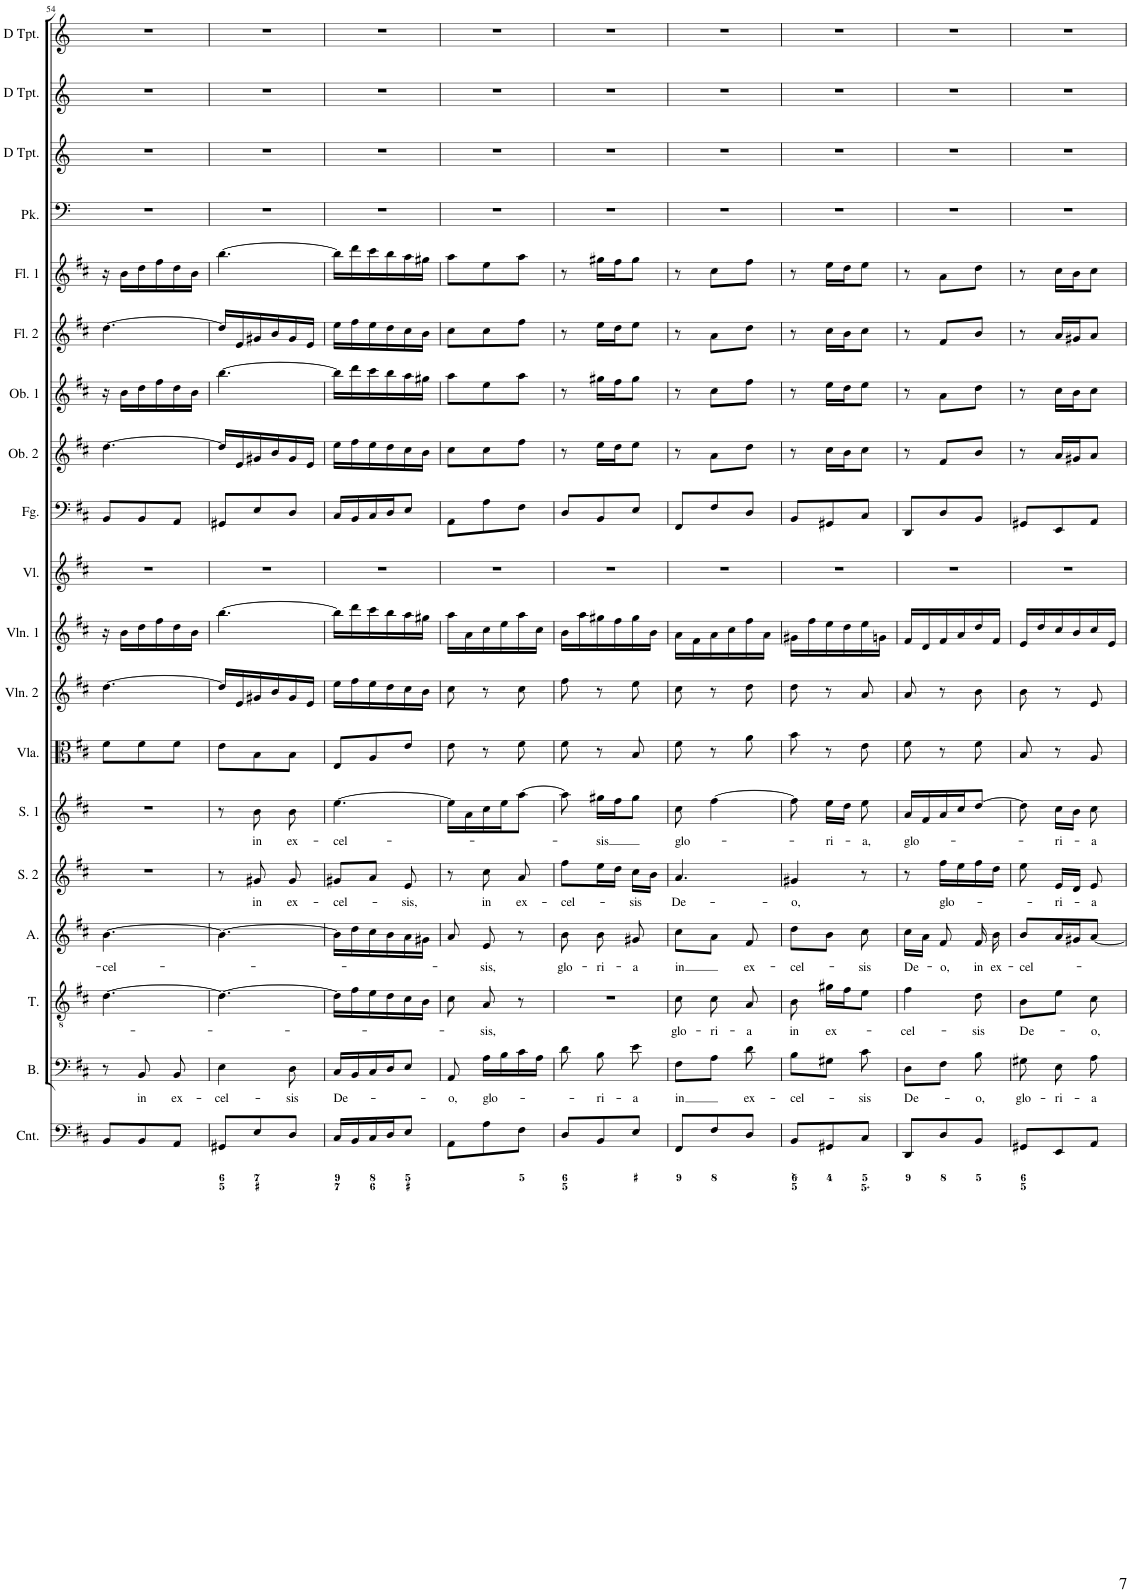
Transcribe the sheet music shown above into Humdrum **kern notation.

**kern	**kern	**text	**kern	**text	**kern	**text	**kern	**text	**kern	**text	**kern	**kern	**kern	**kern	**kern	**kern	**kern	**kern	**kern	**kern	**kern	**kern	**kern
*part19	*part18	*part18	*part17	*part17	*part16	*part16	*part15	*part15	*part14	*part14	*part13	*part12	*part11	*part10	*part9	*part8	*part7	*part6	*part5	*part4	*part3	*part2	*part1
*staff19	*staff18	*staff18	*staff17	*staff17	*staff16	*staff16	*staff15	*staff15	*staff14	*staff14	*staff13	*staff12	*staff11	*staff10	*staff9	*staff8	*staff7	*staff6	*staff5	*staff4	*staff3	*staff2	*staff1
*I"Continuo	*I"Basso	*	*I"Tenore	*	*I"Alto	*	*I"Soprano 2	*	*I"Soprano 1	*	*I"Viola	*I"Violino 2	*I"Violino 1	*I"Violino solo	*I"Fagotti	*I"Oboe d'amore 2	*I"Oboe d'amore 1	*I"Flauto traverso 2	*I"Flauto traverso 1	*I"Pauke	*I"D Trompete	*I"D Trompete	*I"D Trompete
*I'Cnt.	*I'B.	*	*I'T.	*	*I'A.	*	*I'S. 2	*	*I'S. 1	*	*I'Vla.	*I'Vln. 2	*I'Vln. 1	*I'Vl.	*I'Fg.	*I'Ob. 2	*I'Ob. 1	*I'Fl. 2	*I'Fl. 1	*I'Pk.	*I'D Tpt.	*I'D Tpt.	*I'D Tpt.
!!LO:PB:g=z
*clefF4	*clefF4	*	*clefGv2	*	*clefG2	*	*clefG2	*	*clefG2	*	*clefC3	*clefG2	*clefG2	*clefG2	*clefF4	*clefG2	*clefG2	*clefG2	*clefG2	*clefF4	*clefG2	*clefG2	*clefG2
*	*	*	*	*	*	*	*	*	*	*	*	*	*	*	*	*	*	*	*	*Trd-1c-2	*Trd-1c-2	*Trd-1c-2	*Trd-1c-2
*k[f#c#]	*k[f#c#]	*	*k[f#c#]	*	*k[f#c#]	*	*k[f#c#]	*	*k[f#c#]	*	*k[f#c#]	*k[f#c#]	*k[f#c#]	*k[f#c#]	*k[f#c#]	*k[f#c#]	*k[f#c#]	*k[f#c#]	*k[f#c#]	*k[]	*k[]	*k[]	*k[]
*M3/8	*M3/8	*	*M3/8	*	*M3/8	*	*M3/8	*	*M3/8	*	*M3/8	*M3/8	*M3/8	*M3/8	*M3/8	*M3/8	*M3/8	*M3/8	*M3/8	*M3/8	*M3/8	*M3/8	*M3/8
=54	=54	=54	=54	=54	=54	=54	=54	=54	=54	=54	=54	=54	=54	=54	=54	=54	=54	=54	=54	=54	=54	=54	=54
!	!	!	!	!	!	!LO:LY:b	!	!	!	!	!	!	!	!	!	!	!	!	!	!	!	!	!
8BB/L	8r	.	[4.d\	.	[4.b\	-cel-	4.r	.	4.r	.	8f#\L	[4.dd\	16r	4.r	8BB/L	[4.dd\	16r	[4.dd\	16r	4.r	4.r	4.r	4.r
.	.	.	.	.	.	.	.	.	.	.	.	.	16b\LL	.	.	.	16b\LL	.	16b\LL	.	.	.	.
!	!	!LO:LY:b	!	!	!	!	!	!	!	!	!	!	!	!	!	!	!	!	!	!	!	!	!
8BB/	8BB/	in	.	.	.	.	.	.	.	.	8f#\	.	16dd\	.	8BB/	.	16dd\	.	16dd\	.	.	.	.
.	.	.	.	.	.	.	.	.	.	.	.	.	16ff#\	.	.	.	16ff#\	.	16ff#\	.	.	.	.
!	!	!LO:LY:b	!	!	!	!	!	!	!	!	!	!	!	!	!	!	!	!	!	!	!	!	!
8AA/J	8BB/	ex-	.	.	.	.	.	.	.	.	8f#\J	.	16dd\	.	8AA/J	.	16dd\	.	16dd\	.	.	.	.
.	.	.	.	.	.	.	.	.	.	.	.	.	16b\JJ	.	.	.	16b\JJ	.	16b\JJ	.	.	.	.
=55	=55	=55	=55	=55	=55	=55	=55	=55	=55	=55	=55	=55	=55	=55	=55	=55	=55	=55	=55	=55	=55	=55	=55
!	!	!LO:LY:b	!	!	!	!	!	!	!	!	!	!	!	!	!	!	!	!	!	!	!	!	!
8GG#X/L	4E\	-cel-	4.d\_	.	4.b\_	.	8r	.	8r	.	8e\L	16dd/LL]	[4.bb\	4.r	8GG#X/L	16dd/LL]	[4.bb\	16dd/LL]	[4.bb\	4.r	4.r	4.r	4.r
.	.	.	.	.	.	.	.	.	.	.	.	16e/	.	.	.	16e/	.	16e/	.	.	.	.	.
!	!	!	!	!	!	!	!	!LO:LY:b	!	!LO:LY:b	!	!	!	!	!	!	!	!	!	!	!	!	!
8E/	.	.	.	.	.	.	8g#X/	in	8b\	in	8B\	16g#X/	.	.	8E/	16g#X/	.	16g#X/	.	.	.	.	.
.	.	.	.	.	.	.	.	.	.	.	.	16b/	.	.	.	16b/	.	16b/	.	.	.	.	.
!	!	!LO:LY:b	!	!	!	!	!	!LO:LY:b	!	!LO:LY:b	!	!	!	!	!	!	!	!	!	!	!	!	!
8D/J	8D\	-sis	.	.	.	.	8g#/	ex-	8b\	ex-	8B\J	16g#/	.	.	8D/J	16g#/	.	16g#/	.	.	.	.	.
.	.	.	.	.	.	.	.	.	.	.	.	16e/JJ	.	.	.	16e/JJ	.	16e/JJ	.	.	.	.	.
=56	=56	=56	=56	=56	=56	=56	=56	=56	=56	=56	=56	=56	=56	=56	=56	=56	=56	=56	=56	=56	=56	=56	=56
!	!	!LO:LY:b	!	!	!	!	!	!LO:LY:b	!	!LO:LY:b	!	!	!	!	!	!	!	!	!	!	!	!	!
16C#/LL	16C#/LL	De-	16d\LL]	.	16b\LL]	.	8g#X/L	-cel-	[4.ee\	-cel-	8E/L	16ee\LL	16bb\LL]	4.r	16C#/LL	16ee\LL	16bb\LL]	16ee\LL	16bb\LL]	4.r	4.r	4.r	4.r
16BB/	16BB/	.	16f#\	.	16dd\	.	.	.	.	.	.	16ff#\	16ddd\	.	16BB/	16ff#\	16ddd\	16ff#\	16ddd\	.	.	.	.
16C#/	16C#/	.	16e\	.	16cc#\	.	8a/J	.	.	.	8A/	16ee\	16ccc#\	.	16C#/	16ee\	16ccc#\	16ee\	16ccc#\	.	.	.	.
16D/J	16D/J	.	16d\	.	16b\	.	.	.	.	.	.	16dd\	16bb\	.	16D/J	16dd\	16bb\	16dd\	16bb\	.	.	.	.
!	!	!	!	!	!	!	!	!LO:LY:b	!	!	!	!	!	!	!	!	!	!	!	!	!	!	!
8E/J	8E/J	.	16c#\	.	16a\	.	8e/	-sis,	.	.	8e/J	16cc#\	16aa\	.	8E/J	16cc#\	16aa\	16cc#\	16aa\	.	.	.	.
.	.	.	16B\JJ	.	16g#X\JJ	.	.	.	.	.	.	16b\JJ	16gg#X\JJ	.	.	16b\JJ	16gg#X\JJ	16b\JJ	16gg#X\JJ	.	.	.	.
=57	=57	=57	=57	=57	=57	=57	=57	=57	=57	=57	=57	=57	=57	=57	=57	=57	=57	=57	=57	=57	=57	=57	=57
!	!	!LO:LY:b	!	!	!	!	!	!	!	!	!	!	!	!	!	!	!	!	!	!	!	!	!
8AA\L	8AA/	-o,	8c#\	.	8a/	.	8r	.	16ee\LL]	.	8e\	8cc#\	16aa\LL	4.r	8AA\L	8cc#\L	8aa\L	8cc#\L	8aa\L	4.r	4.r	4.r	4.r
.	.	.	.	.	.	.	.	.	16a\	.	.	.	16a\	.	.	.	.	.	.	.	.	.	.
!	!	!LO:LY:b	!	!LO:LY:b	!	!LO:LY:b	!	!LO:LY:b	!	!	!	!	!	!	!	!	!	!	!	!	!	!	!
8A\	16A\LL	glo-	8A/	sis,	8e/	-sis,	8cc#\	in	16cc#\	.	8r	8r	16cc#\	.	8A\	8cc#\	8ee\	8cc#\	8ee\	.	.	.	.
.	16B\	.	.	.	.	.	.	.	16ee\J	.	.	.	16ee\	.	.	.	.	.	.	.	.	.	.
!	!	!	!	!	!	!	!	!LO:LY:b	!	!	!	!	!	!	!	!	!	!	!	!	!	!	!
8F#\J	16c#\	.	8r	.	8r	.	8a/	ex-	[8aa\J	.	8f#\	8cc#\	16aa\	.	8F#\J	8ff#\J	8aa\J	8ff#\J	8aa\J	.	.	.	.
.	16A\JJ	.	.	.	.	.	.	.	.	.	.	.	16cc#\JJ	.	.	.	.	.	.	.	.	.	.
=58	=58	=58	=58	=58	=58	=58	=58	=58	=58	=58	=58	=58	=58	=58	=58	=58	=58	=58	=58	=58	=58	=58	=58
!	!	!	!	!	!	!LO:LY:b	!	!LO:LY:b	!	!	!	!	!	!	!	!	!	!	!	!	!	!	!
8D/L	8d\	.	4.r	.	8b\	glo-	8ff#\L	-cel-	8aa\]	.	8f#\	8ff#\	16b\LL	4.r	8D/L	8r	8r	8r	8r	4.r	4.r	4.r	4.r
.	.	.	.	.	.	.	.	.	.	.	.	.	16aa\	.	.	.	.	.	.	.	.	.	.
!	!	!LO:LY:b	!	!	!	!LO:LY:b	!	!	!	!LO:LY:b	!	!	!	!	!	!	!	!	!	!	!	!	!
8BB/	8B\	-ri-	.	.	8b\	-ri-	16ee\L	.	16gg#X\LL	-sis	8r	8r	16gg#X\	.	8BB/	16ee\LL	16gg#X\LL	16ee\LL	16gg#X\LL	.	.	.	.
.	.	.	.	.	.	.	16dd\JJ	.	16ff#\J	.	.	.	16ff#\	.	.	16dd\J	16ff#\J	16dd\J	16ff#\J	.	.	.	.
!	!	!LO:LY:b	!	!	!	!LO:LY:b	!	!LO:LY:b	!	!	!	!	!	!	!	!	!	!	!	!	!	!	!
8E/J	8e\	-a	.	.	8g#X/	-a	16cc#\LL	-sis	8gg#\J	.	8B/	8ee\	16gg#\	.	8E/J	8ee\J	8gg#\J	8ee\J	8gg#\J	.	.	.	.
.	.	.	.	.	.	.	16b\JJ	.	.	.	.	.	16b\JJ	.	.	.	.	.	.	.	.	.	.
=59	=59	=59	=59	=59	=59	=59	=59	=59	=59	=59	=59	=59	=59	=59	=59	=59	=59	=59	=59	=59	=59	=59	=59
!	!	!LO:LY:b	!	!LO:LY:b	!	!LO:LY:b	!	!LO:LY:b	!	!LO:LY:b	!	!	!	!	!	!	!	!	!	!	!	!	!
8FF#/L	8F#\L	in	8c#\	glo-	8cc#\L	in	4.a/	De-	8cc#\	glo-	8f#\	8cc#\	16a\LL	4.r	8FF#/L	8r	8r	8r	8r	4.r	4.r	4.r	4.r
.	.	.	.	.	.	.	.	.	.	.	.	.	16f#\	.	.	.	.	.	.	.	.	.	.
!	!	!	!	!LO:LY:b	!	!	!	!	!	!	!	!	!	!	!	!	!	!	!	!	!	!	!
8F#/	8A\J	.	8c#\	-ri-	8a\J	.	.	.	[4ff#\	.	8r	8r	16a\	.	8F#/	8a\L	8cc#\L	8a\L	8cc#\L	.	.	.	.
.	.	.	.	.	.	.	.	.	.	.	.	.	16cc#\	.	.	.	.	.	.	.	.	.	.
!	!	!LO:LY:b	!	!LO:LY:b	!	!LO:LY:b	!	!	!	!	!	!	!	!	!	!	!	!	!	!	!	!	!
8D/J	8d\	ex-	8A/	-a	8f#/	ex-	.	.	.	.	8a\	8dd\	16ff#\	.	8D/J	8dd\J	8ff#\J	8dd\J	8ff#\J	.	.	.	.
.	.	.	.	.	.	.	.	.	.	.	.	.	16a\JJ	.	.	.	.	.	.	.	.	.	.
=60	=60	=60	=60	=60	=60	=60	=60	=60	=60	=60	=60	=60	=60	=60	=60	=60	=60	=60	=60	=60	=60	=60	=60
!	!	!LO:LY:b	!	!LO:LY:b	!	!LO:LY:b	!	!LO:LY:b	!	!	!	!	!	!	!	!	!	!	!	!	!	!	!
8BB/L	8B\L	-cel-	8B\	in	8dd\L	-cel-	4g#X/	-o,	8ff#\]	.	8b\	8dd\	16g#X\LL	4.r	8BB/L	8r	8r	8r	8r	4.r	4.r	4.r	4.r
.	.	.	.	.	.	.	.	.	.	.	.	.	16ff#\	.	.	.	.	.	.	.	.	.	.
!	!	!	!	!LO:LY:b	!	!	!	!	!	!LO:LY:b	!	!	!	!	!	!	!	!	!	!	!	!	!
8GG#X/	8G#X\J	.	16g#X\LL	ex-	8b\J	.	.	.	16ee\LL	-ri-	8r	8r	16ee\	.	8GG#X/	16cc#\LL	16ee\LL	16cc#\LL	16ee\LL	.	.	.	.
.	.	.	16f#\J	.	.	.	.	.	16dd\JJ	.	.	.	16dd\	.	.	16b\J	16dd\J	16b\J	16dd\J	.	.	.	.
!LO:TX:b:t=5	!	!	!	!	!	!	!	!	!	!	!	!	!	!	!	!	!	!	!	!	!	!	!
!	!	!LO:LY:b	!	!	!	!LO:LY:b	!	!	!	!LO:LY:b	!	!	!	!	!	!	!	!	!	!	!	!	!
8C#/J	8c#\	-sis	8e\J	.	8cc#\	-sis	8r	.	8ee\	-a,	8e\	8a/	16ee\	.	8C#/J	8cc#\J	8ee\J	8cc#\J	8ee\J	.	.	.	.
.	.	.	.	.	.	.	.	.	.	.	.	.	16gn\JJ	.	.	.	.	.	.	.	.	.	.
=61	=61	=61	=61	=61	=61	=61	=61	=61	=61	=61	=61	=61	=61	=61	=61	=61	=61	=61	=61	=61	=61	=61	=61
!	!	!LO:LY:b	!	!LO:LY:b	!	!LO:LY:b	!	!	!	!LO:LY:b	!	!	!	!	!	!	!	!	!	!	!	!	!
8DD/L	8D\L	De-	4f#\	-cel-	16cc#\LL	De-	8r	.	16a/LL	glo-	8f#\	8a/	16f#/LL	4.r	8DD/L	8r	8r	8r	8r	4.r	4.r	4.r	4.r
.	.	.	.	.	16a\JJ	.	.	.	16f#/	.	.	.	16d/	.	.	.	.	.	.	.	.	.	.
!	!	!	!	!	!	!LO:LY:b	!	!LO:LY:b	!	!	!	!	!	!	!	!	!	!	!	!	!	!	!
8D/	8F#\J	.	.	.	8f#/	-o,	16ff#\LL	glo-	16a/	.	8r	8r	16f#/	.	8D/	8f#/L	8a\L	8f#/L	8a\L	.	.	.	.
.	.	.	.	.	.	.	16ee\	.	16cc#/J	.	.	.	16a/	.	.	.	.	.	.	.	.	.	.
!	!	!LO:LY:b	!	!LO:LY:b	!	!LO:LY:b	!	!	!	!	!	!	!	!	!	!	!	!	!	!	!	!	!
8BB/J	8B\	-o,	8d\	-sis	16f#/	in	16ff#\	.	[8dd/J	.	8f#\	8b\	16dd/	.	8BB/J	8b/J	8dd\J	8b/J	8dd\J	.	.	.	.
!	!	!	!	!	!	!LO:LY:b	!	!	!	!	!	!	!	!	!	!	!	!	!	!	!	!	!
.	.	.	.	.	16b\	ex-	16dd\JJ	.	.	.	.	.	16f#/JJ	.	.	.	.	.	.	.	.	.	.
=62	=62	=62	=62	=62	=62	=62	=62	=62	=62	=62	=62	=62	=62	=62	=62	=62	=62	=62	=62	=62	=62	=62	=62
!	!	!LO:LY:b	!	!LO:LY:b	!	!LO:LY:b	!	!	!	!	!	!	!	!	!	!	!	!	!	!	!	!	!
8GG#X/L	8G#X\	glo-	8B\L	De-	8b/L	-cel-	8ee\	.	8dd\]	.	8B/	8b\	16e/LL	4.r	8GG#X/L	8r	8r	8r	8r	4.r	4.r	4.r	4.r
.	.	.	.	.	.	.	.	.	.	.	.	.	16dd/	.	.	.	.	.	.	.	.	.	.
!	!	!LO:LY:b	!	!	!	!	!	!LO:LY:b	!	!LO:LY:b	!	!	!	!	!	!	!	!	!	!	!	!	!
8EE/	8E\	-ri-	8e\J	.	16a/L	.	16e/LL	-ri-	16cc#\LL	-ri-	8r	8r	16cc#/	.	8EE/	16a/LL	16cc#\LL	16a/LL	16cc#\LL	.	.	.	.
.	.	.	.	.	16g#X/J	.	16d/JJ	.	16b\JJ	.	.	.	16b/	.	.	16g#X/J	16b\J	16g#X/J	16b\J	.	.	.	.
!	!	!LO:LY:b	!	!LO:LY:b	!	!	!	!LO:LY:b	!	!LO:LY:b	!	!	!	!	!	!	!	!	!	!	!	!	!
8AA/J	8A\	-a	8c#\	-o,	[8a/J	.	8e/	-a	8cc#\	-a	8A/	8e/	16cc#/	.	8AA/J	8a/J	8cc#\J	8a/J	8cc#\J	.	.	.	.
.	.	.	.	.	.	.	.	.	.	.	.	.	16e/JJ	.	.	.	.	.	.	.	.	.	.
=	=	=	=	=	=	=	=	=	=	=	=	=	=	=	=	=	=	=	=	=	=	=	=
*-	*-	*-	*-	*-	*-	*-	*-	*-	*-	*-	*-	*-	*-	*-	*-	*-	*-	*-	*-	*-	*-	*-	*-
